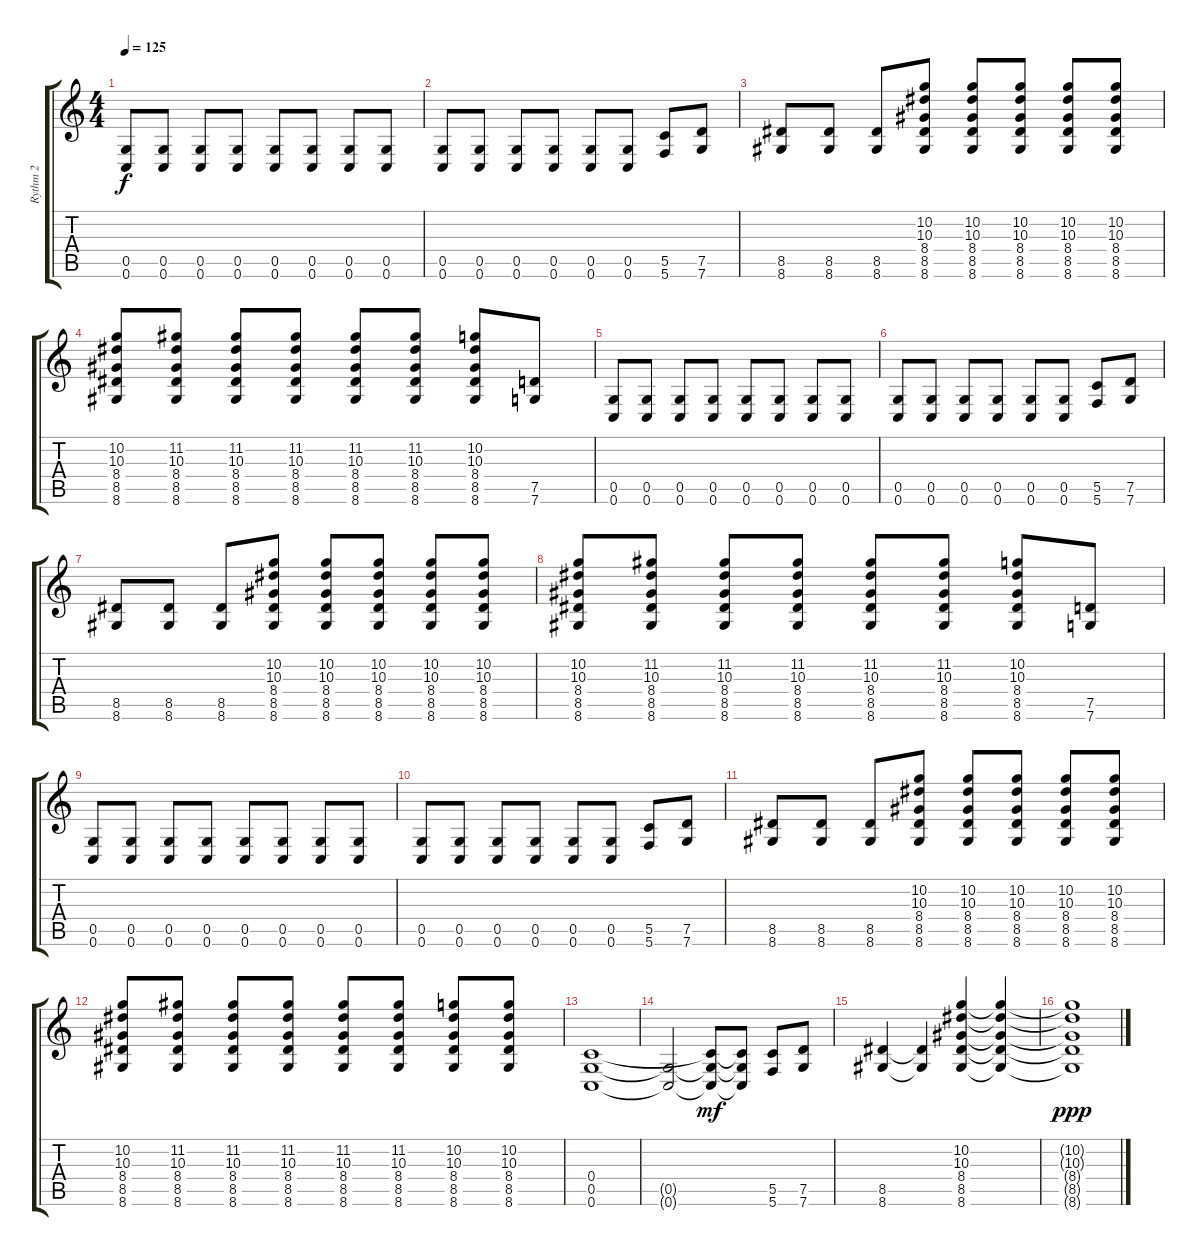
\track ("Rythm 2" "Rythm 2") {instrument distortionguitar}
\staff {score tabs}
\tuning (D4 A3 F3 C3 G2 C2) {hide}
\ts (4 4)
\tempo 125
\clef g2
\ks c
(0.5 0.6).8{dy f} (0.5 0.6).8 (0.5 0.6).8 (0.5 0.6).8 (0.5 0.6).8 (0.5 0.6).8 (0.5 0.6).8 (0.5 0.6).8 |
(0.5 0.6).8 (0.5 0.6).8 (0.5 0.6).8 (0.5 0.6).8 (0.5 0.6).8 (0.5 0.6).8 (5.5 5.6).8 (7.5 7.6).8 |
(8.5 8.6).8 (8.5 8.6).8 (8.5 8.6).8 (10.2 10.3 8.4 8.5 8.6).8 (10.2 10.3 8.4 8.5 8.6).8 (10.2 10.3 8.4 8.5 8.6).8 (10.2 10.3 8.4 8.5 8.6).8 (10.2 10.3 8.4 8.5 8.6).8 |
(10.2 10.3 8.4 8.5 8.6).8 (11.2 10.3 8.4 8.5 8.6).8 (11.2 10.3 8.4 8.5 8.6).8 (11.2 10.3 8.4 8.5 8.6).8 (11.2 10.3 8.4 8.5 8.6).8 (11.2 10.3 8.4 8.5 8.6).8 (10.2 10.3 8.4 8.5 8.6).8 (7.5 7.6).8 |
(0.5 0.6).8 (0.5 0.6).8 (0.5 0.6).8 (0.5 0.6).8 (0.5 0.6).8 (0.5 0.6).8 (0.5 0.6).8 (0.5 0.6).8 |
(0.5 0.6).8 (0.5 0.6).8 (0.5 0.6).8 (0.5 0.6).8 (0.5 0.6).8 (0.5 0.6).8 (5.5 5.6).8 (7.5 7.6).8 |
(8.5 8.6).8 (8.5 8.6).8 (8.5 8.6).8 (10.2 10.3 8.4 8.5 8.6).8 (10.2 10.3 8.4 8.5 8.6).8 (10.2 10.3 8.4 8.5 8.6).8 (10.2 10.3 8.4 8.5 8.6).8 (10.2 10.3 8.4 8.5 8.6).8 |
(10.2 10.3 8.4 8.5 8.6).8 (11.2 10.3 8.4 8.5 8.6).8 (11.2 10.3 8.4 8.5 8.6).8 (11.2 10.3 8.4 8.5 8.6).8 (11.2 10.3 8.4 8.5 8.6).8 (11.2 10.3 8.4 8.5 8.6).8 (10.2 10.3 8.4 8.5 8.6).8 (7.5 7.6).8 |
(0.5 0.6).8 (0.5 0.6).8 (0.5 0.6).8 (0.5 0.6).8 (0.5 0.6).8 (0.5 0.6).8 (0.5 0.6).8 (0.5 0.6).8 |
(0.5 0.6).8 (0.5 0.6).8 (0.5 0.6).8 (0.5 0.6).8 (0.5 0.6).8 (0.5 0.6).8 (5.5 5.6).8 (7.5 7.6).8 |
(8.5 8.6).8 (8.5 8.6).8 (8.5 8.6).8 (10.2 10.3 8.4 8.5 8.6).8 (10.2 10.3 8.4 8.5 8.6).8 (10.2 10.3 8.4 8.5 8.6).8 (10.2 10.3 8.4 8.5 8.6).8 (10.2 10.3 8.4 8.5 8.6).8 |
(10.2 10.3 8.4 8.5 8.6).8 (11.2 10.3 8.4 8.5 8.6).8 (11.2 10.3 8.4 8.5 8.6).8 (11.2 10.3 8.4 8.5 8.6).8 (11.2 10.3 8.4 8.5 8.6).8 (11.2 10.3 8.4 8.5 8.6).8 (10.2 10.3 8.4 8.5 8.6).8 (10.2 10.3 8.4 8.5 8.6).8 |
(0.4 0.5 0.6).1 |
(0.5{t} 0.6{t}).2 (0.4{t} 0.5{t} 0.6{t}).8{dy mf} (0.4{t} 0.5{t} 0.6{t}).8 (5.5 5.6).8 (7.5 7.6).8 |
(8.5 8.6).4 (8.5{t} 8.6{t}).4 (10.2 10.3 8.4 8.5 8.6).4 (10.2{t} 10.3{t} 8.4{t} 8.5{t} 8.6{t}).4 |
(10.2{t} 10.3{t} 8.4{t} 8.5{t} 8.6{t}).1{dy ppp}
